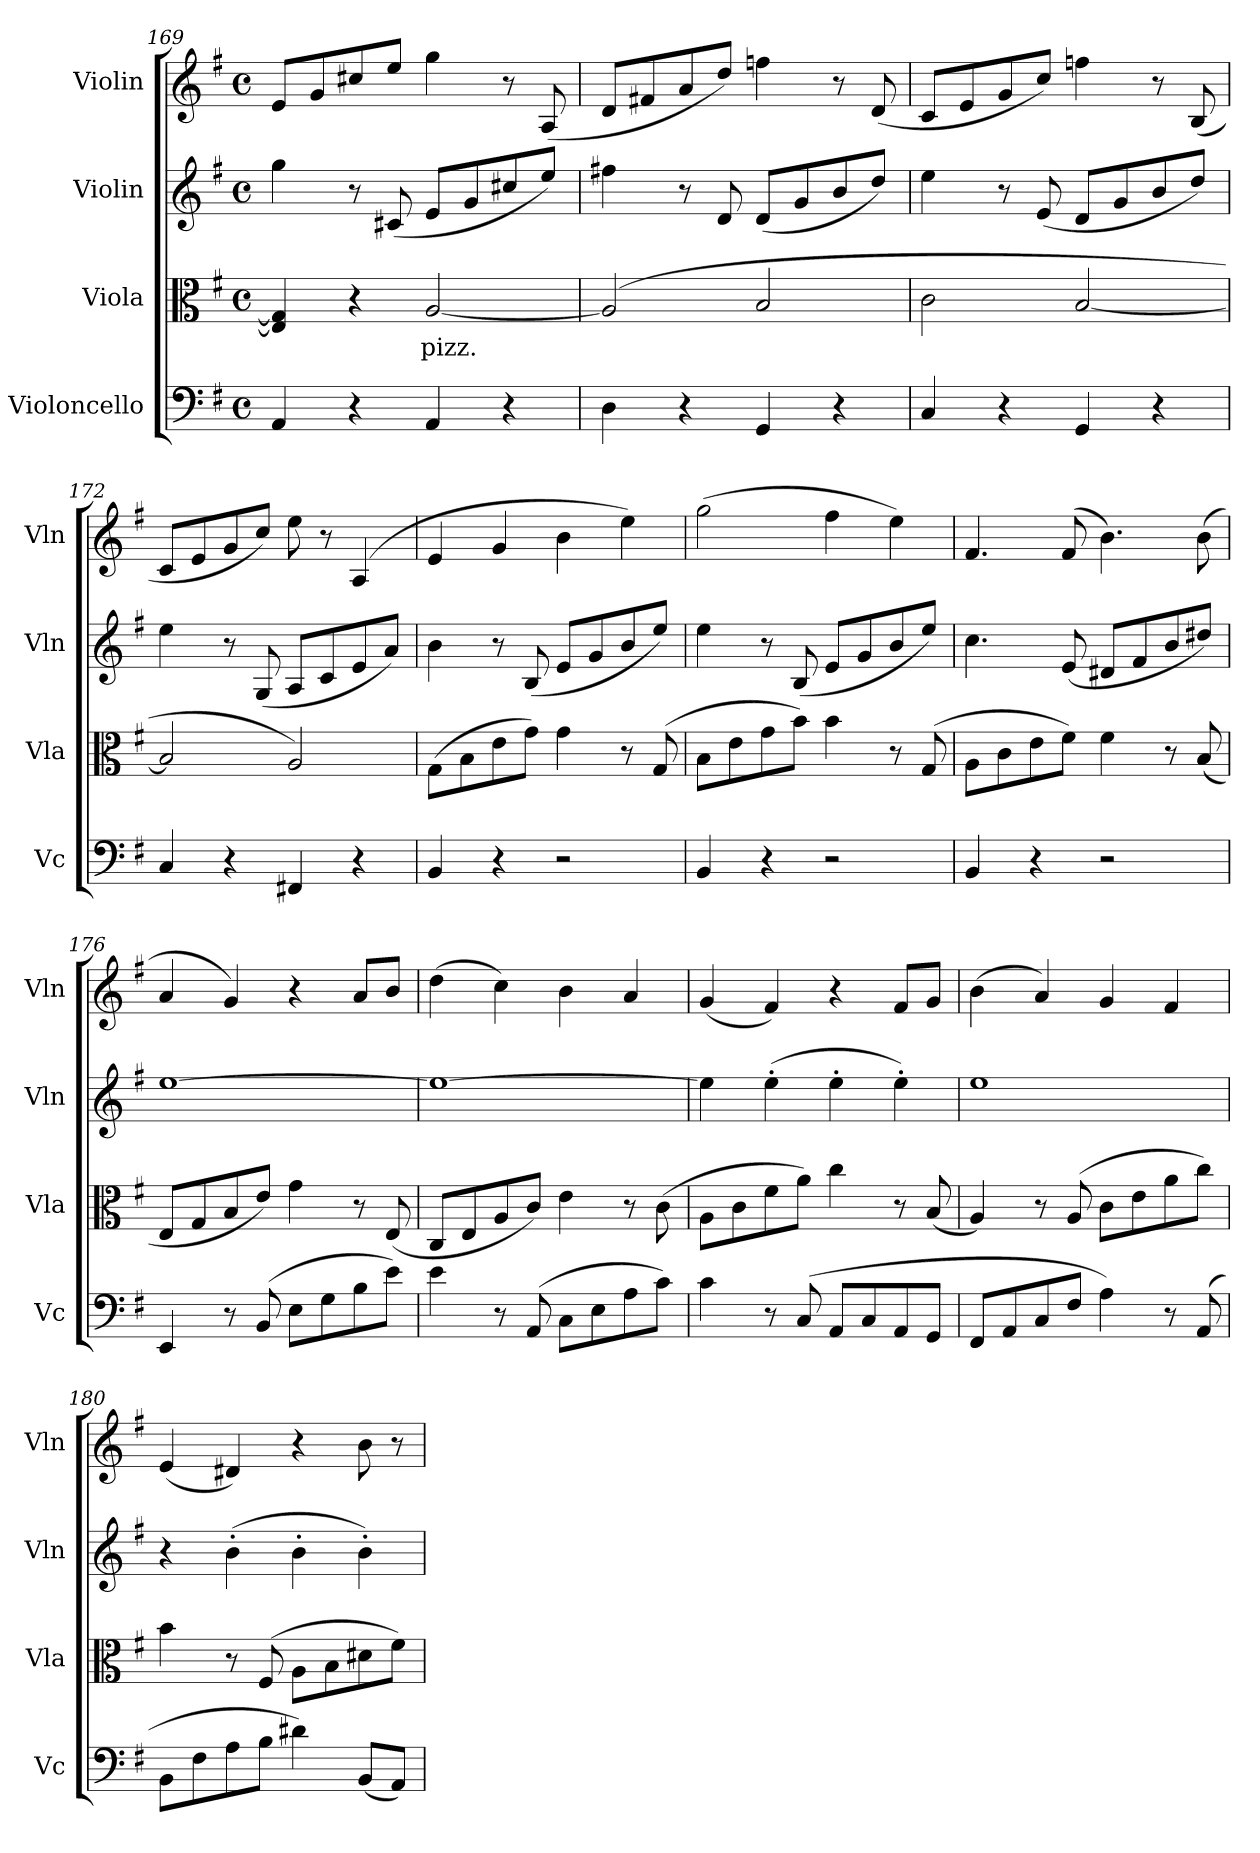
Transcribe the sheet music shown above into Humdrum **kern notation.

**kern	**kern	**text	**kern	**kern
*part4	*part3	*part3	*part2	*part1
*staff4	*staff3	*staff3	*staff2	*staff1
*I"Violoncello	*I"Viola	*	*I"Violin	*I"Violin
*I'Vc	*I'Vla	*	*I'Vln	*I'Vln
*clefF4	*clefC3	*	*clefG2	*clefG2
*k[f#]	*k[f#]	*	*k[f#]	*k[f#]
*M4/4	*M4/4	*	*M4/4	*M4/4
*met(c)	*met(c)	*	*met(c)	*met(c)
=169	=169	=169	=169	=169
4AA/	4E/] 4G/]	.	4gg\	8e/L
.	.	.	.	8g/
4r	4r	.	8r	8cc#X/
.	.	.	(8c#X/	8ee/J
!	!	!LO:LY:b	!	!
4AA/	[2A/	pizz.	8e/L	4gg\
.	.	.	8g/	.
4r	.	.	8cc#X/	8r
.	.	.	8ee/J)	(8A/
=170	=170	=170	=170	=170
4D\	(2A/]	.	4ff#X\	8d/L
.	.	.	.	8f#X/
4r	.	.	8r	8a/
.	.	.	8d/	8dd/J)
4GG/	2B/	.	(8d/L	4ffn\
.	.	.	8g/	.
4r	.	.	8b/	8r
.	.	.	8dd/J)	(8d/
=171	=171	=171	=171	=171
4C/	2c\	.	4ee\	8c/L
.	.	.	.	8e/
4r	.	.	8r	8g/
.	.	.	(8e/	8cc/J)
4GG/	[2B/	.	8d/L	4ffn\
.	.	.	8g/	.
4r	.	.	8b/	8r
.	.	.	8dd/J)	(8B/
=172	=172	=172	=172	=172
4C/	2B/]	.	4ee\	8c/L
.	.	.	.	8e/
4r	.	.	8r	8g/
.	.	.	(8G/	8cc/J)
4FF#X/	2A/)	.	8A/L	8ee\
.	.	.	8c/	8r
4r	.	.	8e/	(>4A/
.	.	.	8a/J)	.
=173	=173	=173	=173	=173
4BB/	(8G\L	.	4b\	4e/
.	8B\	.	.	.
4r	8e\	.	8r	4g/
.	8g\J)	.	(8B/	.
2r	4g\	.	8e/L	4b\
.	.	.	8g/	.
.	8r	.	8b/	4ee\)
.	(>8G/	.	8ee/J)	.
=174	=174	=174	=174	=174
4BB/	8B\L	.	4ee\	(2gg\
.	8e\	.	.	.
4r	8g\	.	8r	.
.	8b\J)	.	(8B/	.
2r	4b\	.	8e/L	4ff#\
.	.	.	8g/	.
.	8r	.	8b/	4ee\)
.	(>8G/	.	8ee/J)	.
!!LO:LB:g=z
=175	=175	=175	=175	=175
4BB/	8A\L	.	4.cc\	4.f#/
.	8c\	.	.	.
4r	8e\	.	.	.
.	8f#\J)	.	(8e/	(8f#/
2r	4f#\	.	8d#X/L	4.b\)
.	.	.	8f#/	.
.	8r	.	8b/	.
.	(8B/	.	8dd#X/J)	(8b\
=176	=176	=176	=176	=176
4EE/	8E/L	.	[1ee	4a/
.	8G/	.	.	.
8r	8B/	.	.	4g/)
(8BB/	8e/J)	.	.	.
8E\L	4g\	.	.	4r
8G\	.	.	.	.
8B\	8r	.	.	8a/L
8e\J)	(8E/	.	.	8b/J
=177	=177	=177	=177	=177
4e\	8C/L	.	1ee_	(4dd\
.	8E/	.	.	.
8r	8A/	.	.	4cc\)
(8AA/	8c/J)	.	.	.
8C\L	4e\	.	.	4b\
8E\	.	.	.	.
8A\	8r	.	.	4a/
8c\J)	(8c\	.	.	.
=178	=178	=178	=178	=178
4c\	8A\L	.	4ee\]	(4g/
.	8c\	.	.	.
8r	8f#\	.	(4ee'\	4f#/)
(8C/	8a\J)	.	.	.
8AA/L	4cc\	.	4ee'\	4r
8C/	.	.	.	.
8AA/	8r	.	4ee'\)	8f#/L
8GG/J	(8B/	.	.	8g/J
=179	=179	=179	=179	=179
8FF#/L	4A/)	.	1ee	(4b\
8AA/	.	.	.	.
8C/	8r	.	.	4a/)
8F#/J	(8A/	.	.	.
4A\)	8c\L	.	.	4g/
.	8e\	.	.	.
8r	8a\	.	.	4f#/
(>8AA/	8cc\J)	.	.	.
=180	=180	=180	=180	=180
8BB\L	4b\	.	4r	(4e/
8F#\	.	.	.	.
8A\	8r	.	(4b'\	4d#X/)
8B\J	(8F#/	.	.	.
4d#X\)	8A\L	.	4b'\	4r
.	8B\	.	.	.
(8BB/L	8d#X\	.	4b'\)	8b\
8AA/J)	8f#\J)	.	.	8r
=	=	=	=	=
*-	*-	*-	*-	*-
